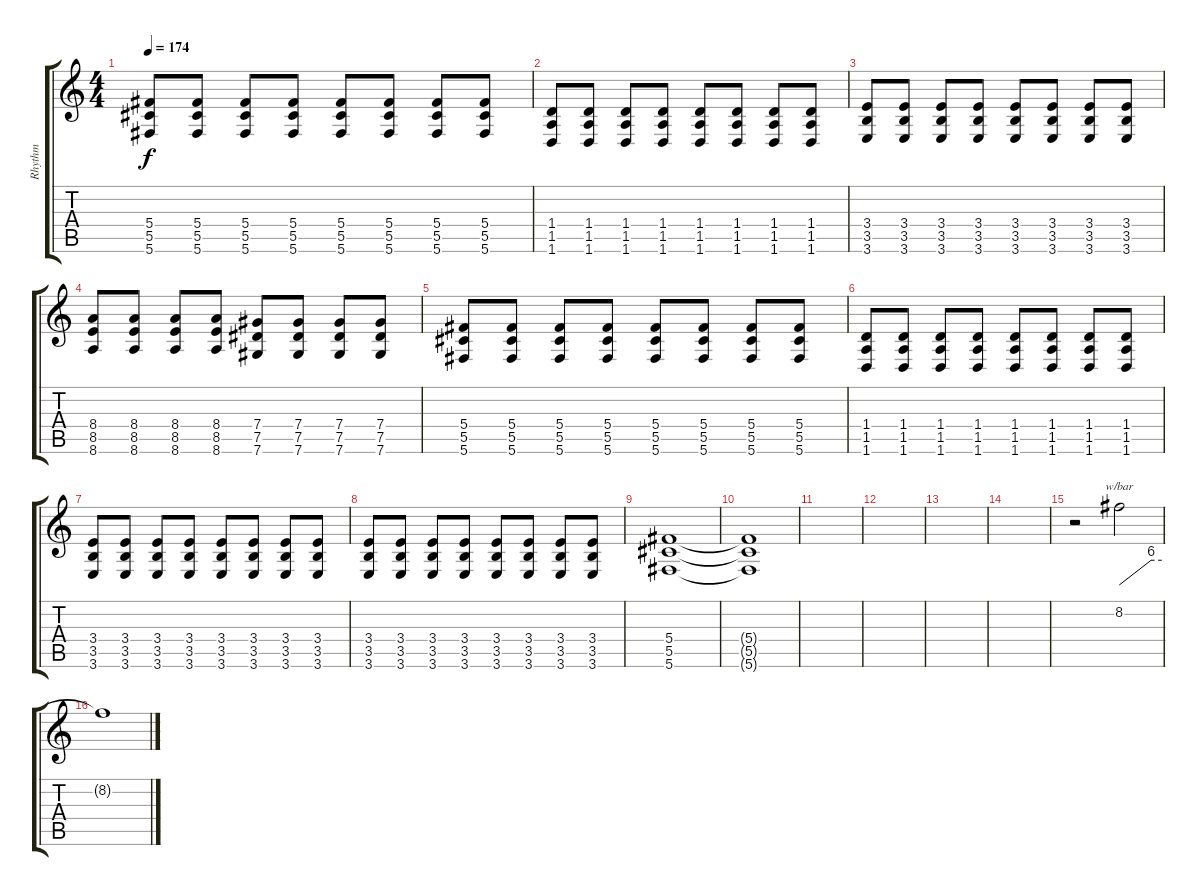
\track ("Rhythm" "Rhythm") {instrument distortionguitar}
\staff {score tabs}
\tuning (Eb4 Bb3 Gb3 Db3 Ab2 Db2) {hide}
\ts (4 4)
\tempo 174
\clef g2
\ks c
(5.4 5.5 5.6).8{dy f} (5.4 5.5 5.6).8 (5.4 5.5 5.6).8 (5.4 5.5 5.6).8 (5.4 5.5 5.6).8 (5.4 5.5 5.6).8 (5.4 5.5 5.6).8 (5.4 5.5 5.6).8 |
(1.4 1.5 1.6).8 (1.4 1.5 1.6).8 (1.4 1.5 1.6).8 (1.4 1.5 1.6).8 (1.4 1.5 1.6).8 (1.4 1.5 1.6).8 (1.4 1.5 1.6).8 (1.4 1.5 1.6).8 |
(3.4 3.5 3.6).8 (3.4 3.5 3.6).8 (3.4 3.5 3.6).8 (3.4 3.5 3.6).8 (3.4 3.5 3.6).8 (3.4 3.5 3.6).8 (3.4 3.5 3.6).8 (3.4 3.5 3.6).8 |
(8.4 8.5 8.6).8 (8.4 8.5 8.6).8 (8.4 8.5 8.6).8 (8.4 8.5 8.6).8 (7.4 7.5 7.6).8 (7.4 7.5 7.6).8 (7.4 7.5 7.6).8 (7.4 7.5 7.6).8 |
(5.4 5.5 5.6).8 (5.4 5.5 5.6).8 (5.4 5.5 5.6).8 (5.4 5.5 5.6).8 (5.4 5.5 5.6).8 (5.4 5.5 5.6).8 (5.4 5.5 5.6).8 (5.4 5.5 5.6).8 |
(1.4 1.5 1.6).8 (1.4 1.5 1.6).8 (1.4 1.5 1.6).8 (1.4 1.5 1.6).8 (1.4 1.5 1.6).8 (1.4 1.5 1.6).8 (1.4 1.5 1.6).8 (1.4 1.5 1.6).8 |
(3.4 3.5 3.6).8 (3.4 3.5 3.6).8 (3.4 3.5 3.6).8 (3.4 3.5 3.6).8 (3.4 3.5 3.6).8 (3.4 3.5 3.6).8 (3.4 3.5 3.6).8 (3.4 3.5 3.6).8 |
(3.4 3.5 3.6).8 (3.4 3.5 3.6).8 (3.4 3.5 3.6).8 (3.4 3.5 3.6).8 (3.4 3.5 3.6).8 (3.4 3.5 3.6).8 (3.4 3.5 3.6).8 (3.4 3.5 3.6).8 |
(5.4 5.5 5.6).1 |
(5.4{t} 5.5{t} 5.6{t}).1 |
|
|
|
|
r.2 8.2.2{tbe (custom default 0 0 45 24 60 24)} |
8.2{t}.1
